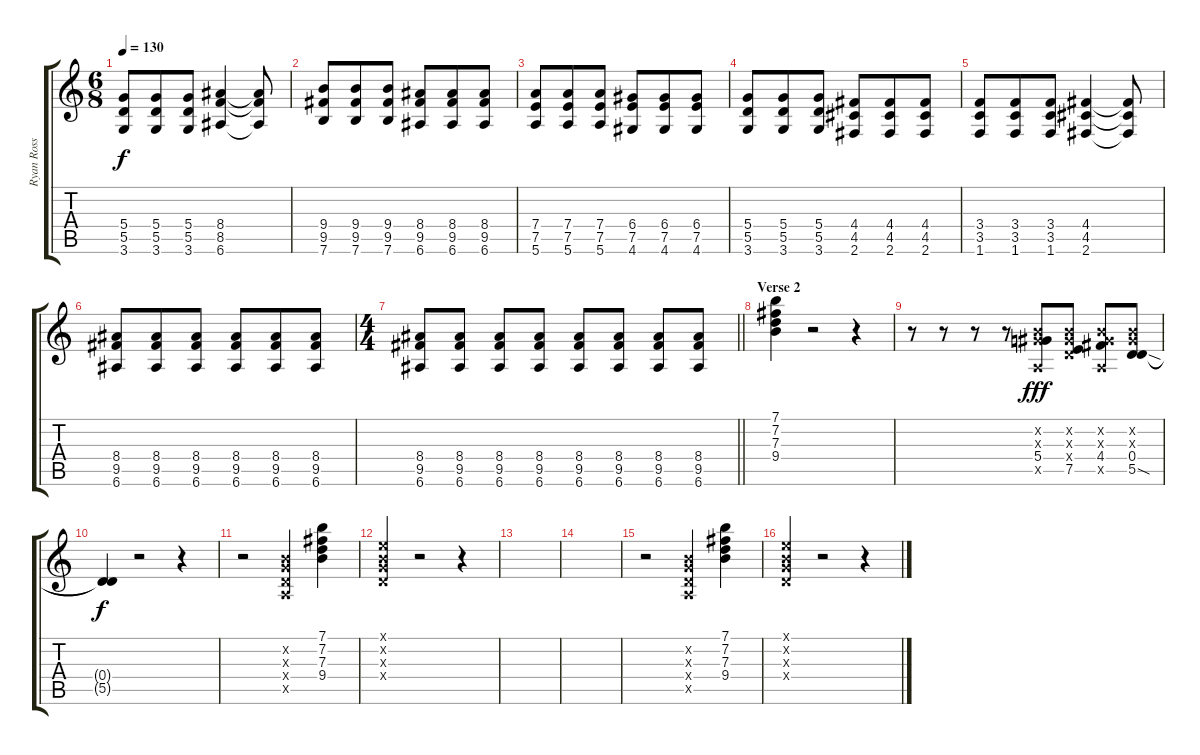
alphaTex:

\track ("Ryan Ross (Guitar)" "Ryan Ross ") {instrument overdrivenguitar}
\staff {score tabs}
\tuning (E4 B3 G3 D3 A2 E2) {hide}
\ts (6 8)
\tempo 130
\clef g2
\ks c
(5.4 5.5 3.6).8{dy f} (5.4 5.5 3.6).8 (5.4 5.5 3.6).8 (8.4 8.5 6.6).4 (8.4{t} 8.5{t} 6.6{t}).8 |
(9.4 9.5 7.6).8 (9.4 9.5 7.6).8 (9.4 9.5 7.6).8 (8.4 9.5 6.6).8 (8.4 9.5 6.6).8 (8.4 9.5 6.6).8 |
(7.4 7.5 5.6).8 (7.4 7.5 5.6).8 (7.4 7.5 5.6).8 (6.4 7.5 4.6).8 (6.4 7.5 4.6).8 (6.4 7.5 4.6).8 |
(5.4 5.5 3.6).8 (5.4 5.5 3.6).8 (5.4 5.5 3.6).8 (4.4 4.5 2.6).8 (4.4 4.5 2.6).8 (4.4 4.5 2.6).8 |
(3.4 3.5 1.6).8 (3.4 3.5 1.6).8 (3.4 3.5 1.6).8 (4.4 4.5 2.6).4 (4.4{t} 4.5{t} 2.6{t}).8 |
(8.4 9.5 6.6).8 (8.4 9.5 6.6).8 (8.4 9.5 6.6).8 (8.4 9.5 6.6).8 (8.4 9.5 6.6).8 (8.4 9.5 6.6).8 |
\ts (4 4)
\barLineRight lightlight
(8.4 9.5 6.6).8 (8.4 9.5 6.6).8 (8.4 9.5 6.6).8 (8.4 9.5 6.6).8 (8.4 9.5 6.6).8 (8.4 9.5 6.6).8 (8.4 9.5 6.6).8 (8.4 9.5 6.6).8 |
\section ("" "Verse 2")
(7.1 7.2 7.3 9.4).4 r.2 r.4 |
r.8 r.8 r.8 r.8 (0.2{x} 1.3{x} 5.4 0.5{x}).8{dy fff volume 16} (0.2{x} 0.3{x} 0.4{x} 7.5).8 (0.2{x} 0.3{x} 4.4 0.5{x}).8 (0.2{x} 0.3{x} 0.4 5.5{sod}).8 |
(0.4{t} 5.5{t}).4{dy f} r.2{volume 12} r.4 |
r.2 (0.2{x} 0.3{x} 0.4{x} 0.5{x}).4 (7.1 7.2 7.3 9.4).4 |
(0.1{x} 0.2{x} 0.3{x} 0.4{x}).4 r.2 r.4 |
|
|
r.2 (0.2{x} 0.3{x} 0.4{x} 0.5{x}).4 (7.1 7.2 7.3 9.4).4 |
(0.1{x} 0.2{x} 0.3{x} 0.4{x}).4 r.2 r.4
